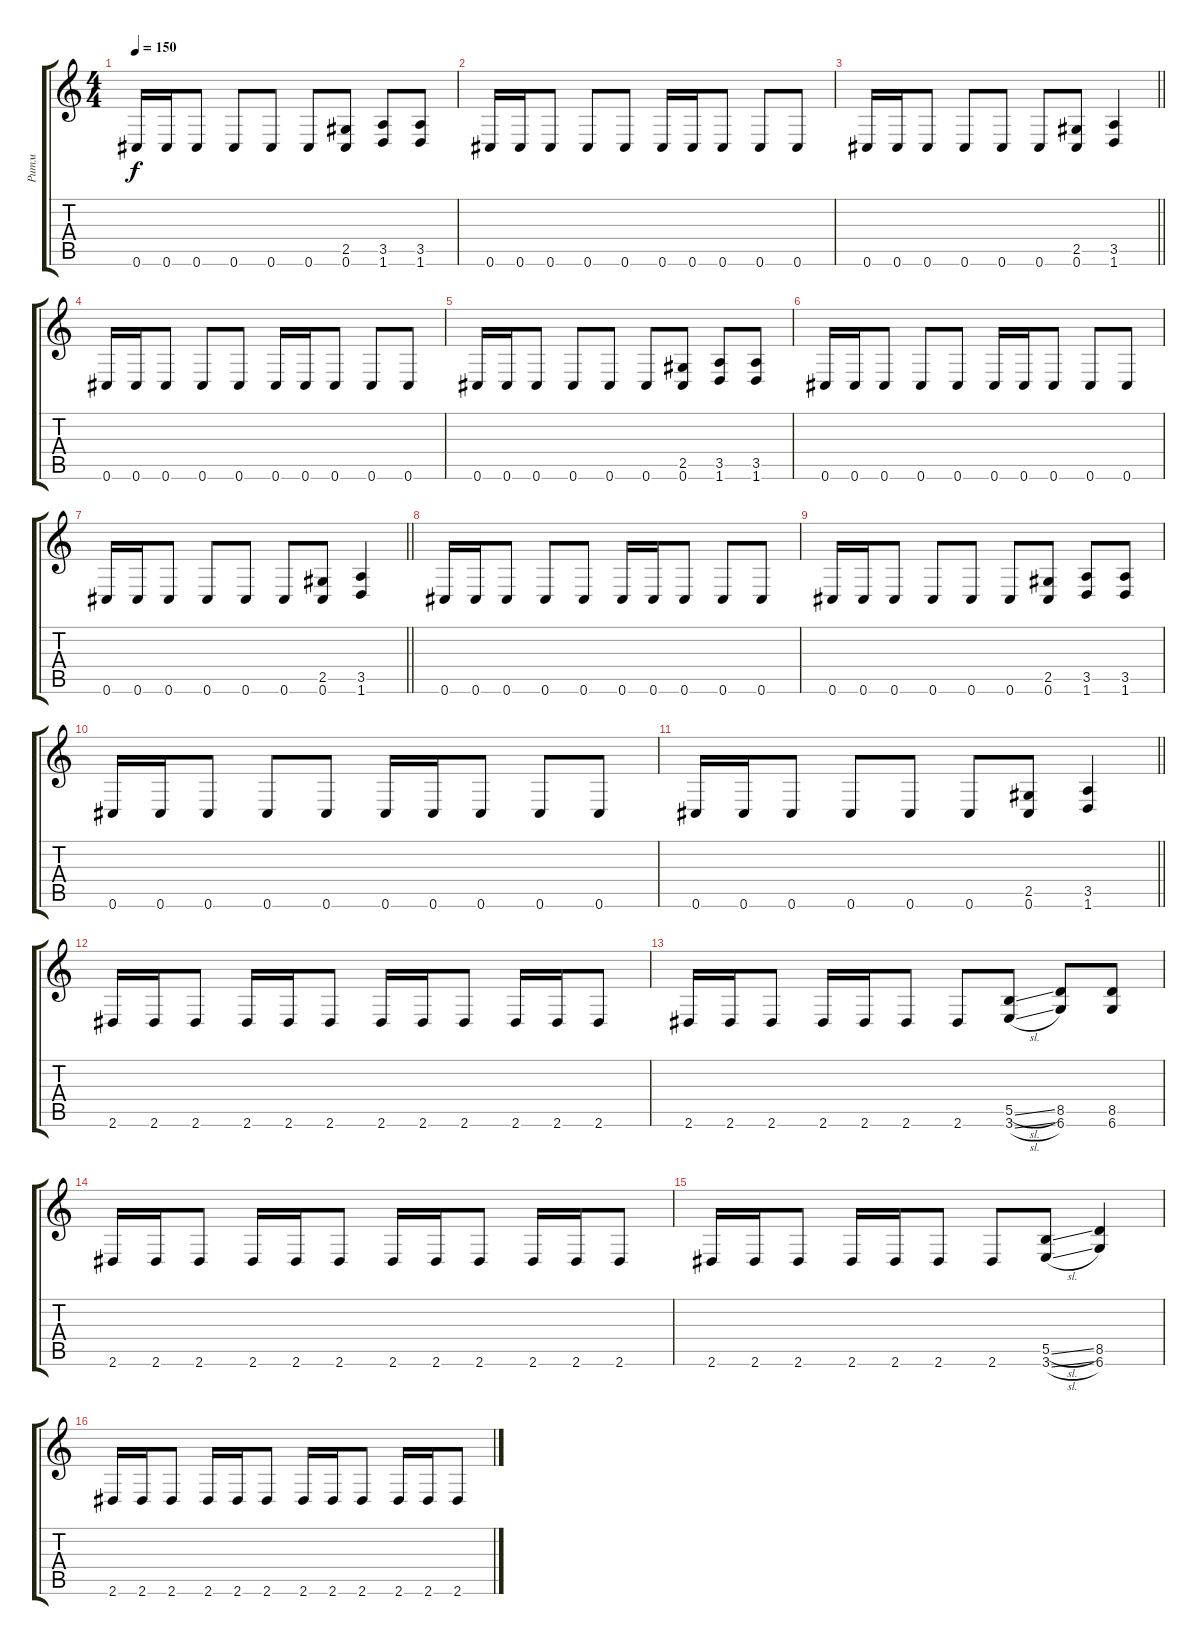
\track ("Ритм" "Ритм") {instrument overdrivenguitar}
\staff {score tabs}
\tuning (Db4 Ab3 E3 B2 Gb2 Db2) {hide}
\ts (4 4)
\tempo 150
\clef g2
\ks c
0.6.16{dy f} 0.6.16 0.6.8 0.6.8 0.6.8 0.6.8 (2.5 0.6).8 (3.5 1.6).8 (3.5 1.6).8 |
0.6.16 0.6.16 0.6.8 0.6.8 0.6.8 0.6.16 0.6.16 0.6.8 0.6.8 0.6.8 |
\barLineRight lightlight
0.6.16 0.6.16 0.6.8 0.6.8 0.6.8 0.6.8 (2.5 0.6).8 (3.5 1.6).4 |
0.6.16 0.6.16 0.6.8 0.6.8 0.6.8 0.6.16 0.6.16 0.6.8 0.6.8 0.6.8 |
0.6.16 0.6.16 0.6.8 0.6.8 0.6.8 0.6.8 (2.5 0.6).8 (3.5 1.6).8 (3.5 1.6).8 |
0.6.16 0.6.16 0.6.8 0.6.8 0.6.8 0.6.16 0.6.16 0.6.8 0.6.8 0.6.8 |
\barLineRight lightlight
0.6.16 0.6.16 0.6.8 0.6.8 0.6.8 0.6.8 (2.5 0.6).8 (3.5 1.6).4 |
0.6.16 0.6.16 0.6.8 0.6.8 0.6.8 0.6.16 0.6.16 0.6.8 0.6.8 0.6.8 |
0.6.16 0.6.16 0.6.8 0.6.8 0.6.8 0.6.8 (2.5 0.6).8 (3.5 1.6).8 (3.5 1.6).8 |
0.6.16 0.6.16 0.6.8 0.6.8 0.6.8 0.6.16 0.6.16 0.6.8 0.6.8 0.6.8 |
\barLineRight lightlight
0.6.16 0.6.16 0.6.8 0.6.8 0.6.8 0.6.8 (2.5 0.6).8 (3.5 1.6).4 |
2.6.16 2.6.16 2.6.8 2.6.16 2.6.16 2.6.8 2.6.16 2.6.16 2.6.8 2.6.16 2.6.16 2.6.8 |
2.6.16 2.6.16 2.6.8 2.6.16 2.6.16 2.6.8 2.6.8 (5.5{sl} 3.6{sl}).8 (8.5 6.6).8 (8.5 6.6).8 |
2.6.16 2.6.16 2.6.8 2.6.16 2.6.16 2.6.8 2.6.16 2.6.16 2.6.8 2.6.16 2.6.16 2.6.8 |
2.6.16 2.6.16 2.6.8 2.6.16 2.6.16 2.6.8 2.6.8 (5.5{sl} 3.6{sl}).8 (8.5 6.6).4 |
2.6.16 2.6.16 2.6.8 2.6.16 2.6.16 2.6.8 2.6.16 2.6.16 2.6.8 2.6.16 2.6.16 2.6.8
